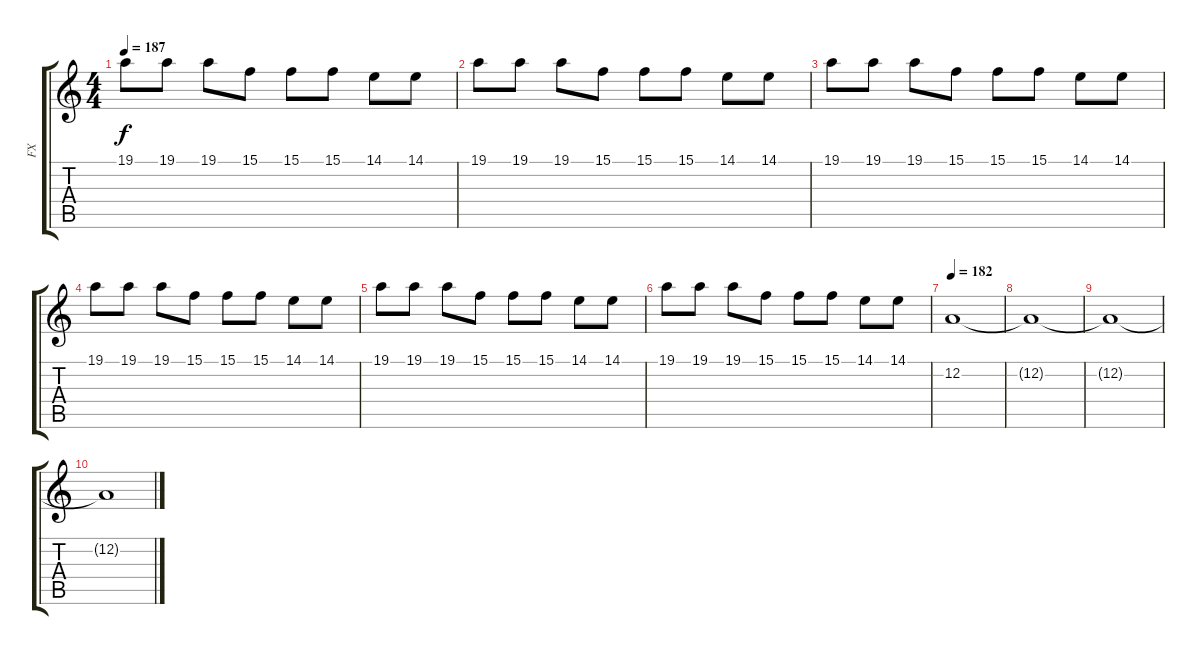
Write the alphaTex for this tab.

\track ("FX" "FX") {instrument fx8scifi}
\staff {score tabs}
\tuning (D4 A3 F3 C3 G2 C2) {hide}
\ts (4 4)
\tempo 187
\clef g2
\ks c
19.1.8{dy f} 19.1.8 19.1.8 15.1.8 15.1.8 15.1.8 14.1.8 14.1.8 |
19.1.8 19.1.8 19.1.8 15.1.8 15.1.8 15.1.8 14.1.8 14.1.8 |
19.1.8{volume 14 instrument overdrivenguitar} 19.1.8 19.1.8 15.1.8 15.1.8 15.1.8 14.1.8 14.1.8 |
19.1.8 19.1.8 19.1.8 15.1.8 15.1.8 15.1.8 14.1.8 14.1.8 |
19.1.8 19.1.8 19.1.8 15.1.8 15.1.8 15.1.8 14.1.8 14.1.8 |
19.1.8 19.1.8 19.1.8 15.1.8 15.1.8 15.1.8 14.1.8 14.1.8 |
\tempo 182
12.2.1 |
12.2{t}.1 |
12.2{t}.1 |
12.2{t}.1
